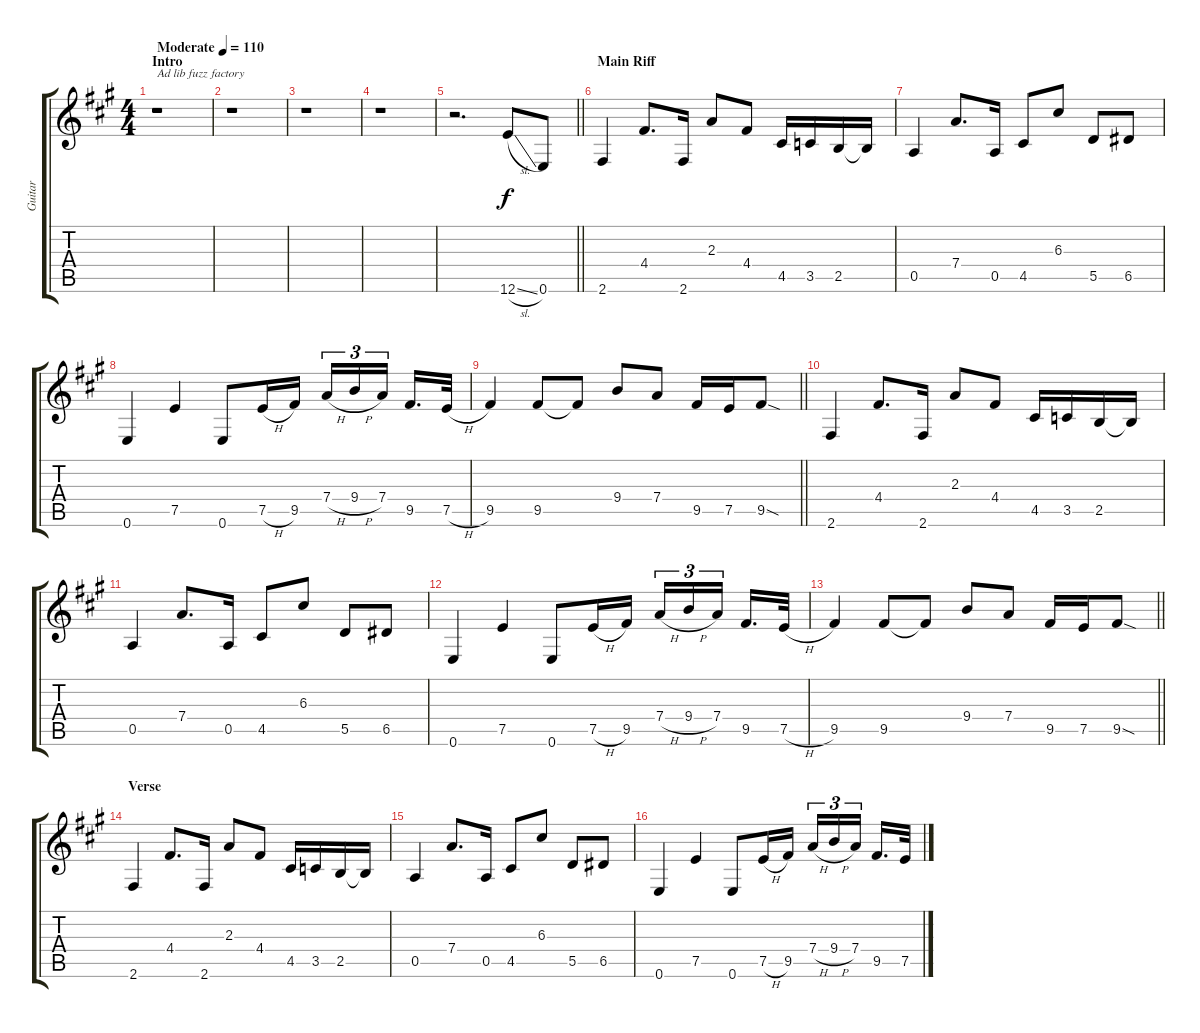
\track ("Guitar" "Guitar") {instrument distortionguitar}
\staff {score tabs}
\tuning (E4 B3 G3 D3 A2 E2) {hide}
\ts (4 4)
\section ("" "Intro")
\tempo (110 "Moderate")
\clef g2
\ks f#minor
r.1{txt "Ad lib fuzz factory" dy f instrument distortionguitar} |
r.1 |
r.1 |
r.1 |
\barLineRight lightlight
r.2{d} 12.6{sl}.8 0.6.8 |
\section ("" "Main Riff")
2.6.4 4.4.8{d} 2.6.16 2.3.8 4.4.8 4.5.16 3.5.16 2.5.16 2.5{t}.16 |
0.5.4 7.4.8{d} 0.5.16 4.5.8 6.3.8 5.5.8 6.5.8 |
0.6.4 7.5.4 0.6.8 7.5{h}.16 9.5.16 7.4{h}.16{tu (3 2)} 9.4{h}.16{tu (3 2)} 7.4.16{tu (3 2) beam splitsecondary} 9.5.16{d} 7.5{h}.32 |
\barLineRight lightlight
9.5.4 9.5.8 9.5{t}.8 9.4.8 7.4.8 9.5.16 7.5.16 9.5{sod}.8 |
\section ("" "")
2.6.4 4.4.8{d} 2.6.16 2.3.8 4.4.8 4.5.16 3.5.16 2.5.16 2.5{t}.16 |
0.5.4 7.4.8{d} 0.5.16 4.5.8 6.3.8 5.5.8 6.5.8 |
0.6.4 7.5.4 0.6.8 7.5{h}.16 9.5.16 7.4{h}.16{tu (3 2)} 9.4{h}.16{tu (3 2)} 7.4.16{tu (3 2) beam splitsecondary} 9.5.16{d} 7.5{h}.32 |
\barLineRight lightlight
9.5.4 9.5.8 9.5{t}.8 9.4.8 7.4.8 9.5.16 7.5.16 9.5{sod}.8 |
\section ("" "Verse")
2.6.4 4.4.8{d} 2.6.16 2.3.8 4.4.8 4.5.16 3.5.16 2.5.16 2.5{t}.16 |
0.5.4 7.4.8{d} 0.5.16 4.5.8 6.3.8 5.5.8 6.5.8 |
0.6.4 7.5.4 0.6.8 7.5{h}.16 9.5.16 7.4{h}.16{tu (3 2)} 9.4{h}.16{tu (3 2)} 7.4.16{tu (3 2) beam splitsecondary} 9.5.16{d} 7.5{h}.32
